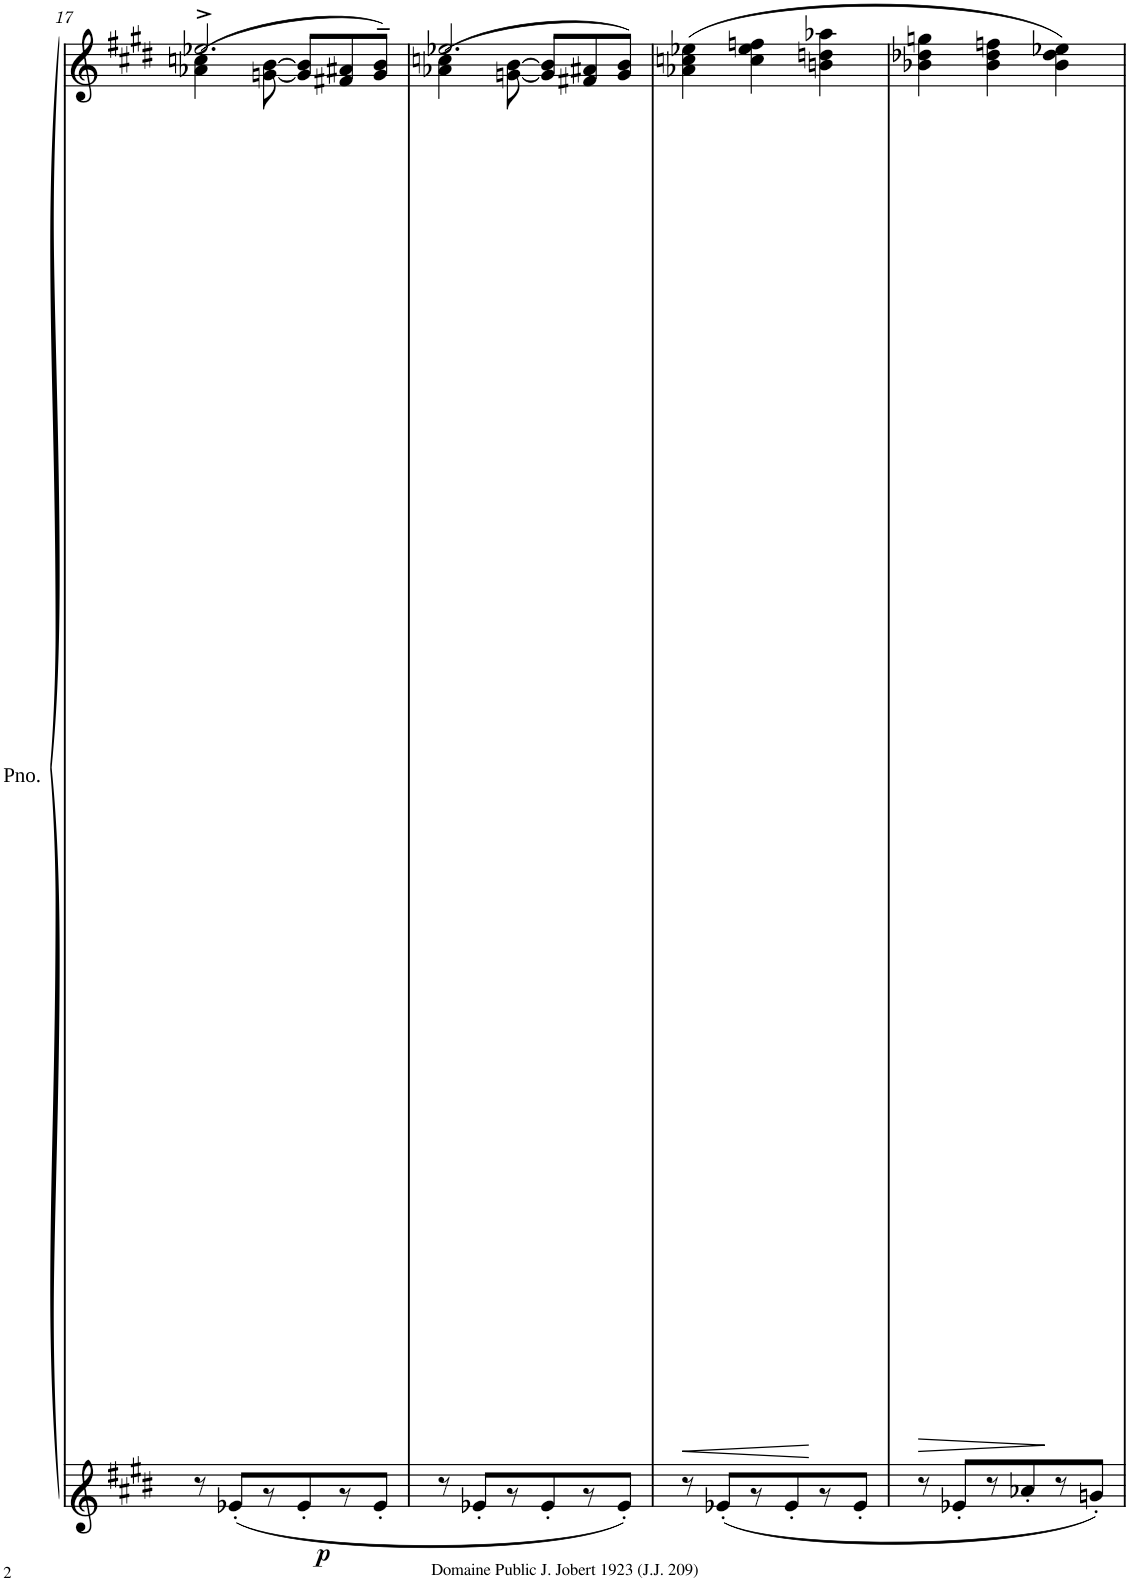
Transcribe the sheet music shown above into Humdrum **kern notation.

**kern	**kern	**dynam
*part1	*part1	*part1
*staff2	*staff1	*staff1/2
*I"Piano	*	*
*I'Pno.	*	*
!!LO:PB:g=z
*clefG1	*clefG2	*
*k[f#c#g#d#]	*k[f#c#g#d#]	*
*M6/8	*M6/8	*
=17	=17	=17
*	*^	*
!	!	!	!LO:DY:b=2
8r	(4a-X\ 4ccn\	2.ee-X^/	p
8g-X'/L	.	.	.
8r	[<8gn\ [>8b\	.	.
8g-'/	8g/] 8b/]L	.	.
8r	8f#X/ 8a#X/	.	.
8g-'/J	8g/~ 8b/~J)	.	.
=18	=18	=18	=18
8r	(4a-X\ 4ccn\	2.ee-X/	.
8g-X'/L	.	.	.
8r	[<8gn\ [>8b\	.	.
8g-'/	8g/] 8b/]L	.	.
8r	8f#X/ 8a#X/	.	.
8g-'/J	8g/ 8b/J)	.	.
*	*v	*v	*
=19	=19	=19
!	!	!LO:HP:b
8r	(4a-X\ 4ccn\ 4ee-X\	<
8g-X'/L	.	.
8r	4cc\ 4ee-\ 4ffn\	.
8g-'/	.	.
8r	4bn\ 4ddn\ 4aa-X\	[
8g-'/J	.	.
=20	=20	=20
!	!	!LO:HP:b
8r	4b-X\ 4dd-X\ 4ggn\	>
8g-X'/L	.	.
8r	4b-\ 4dd-\ 4ffn\	.
8cc-X'/	.	.
8r	4b-\ 4dd-\ 4ee-X\)	]
8bn'/J	.	.
=	=	=
*-	*-	*-
